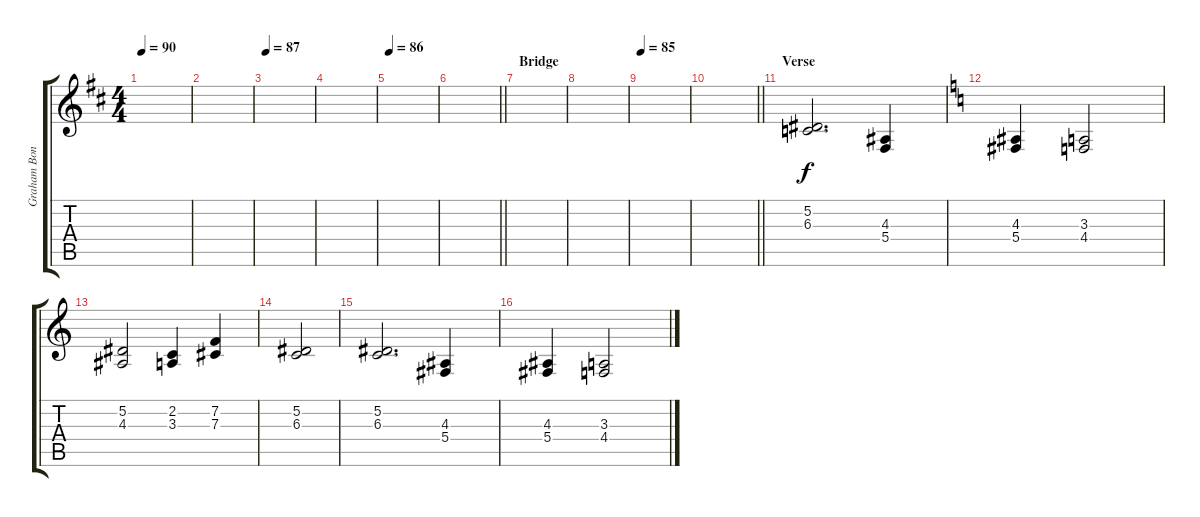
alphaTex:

\track ("Graham Bonnet" "Graham Bon") {instrument lead2sawtooth}
\staff {score tabs}
\tuning (Eb4 Bb3 Gb3 Db3 Ab2 Eb2) {hide}
\ts (4 4)
\tempo 90
\clef g2
\ks d
|
|
\tempo 87
|
|
\tempo 86
|
\barLineRight lightlight
|
\section ("" "Bridge")
|
|
\tempo 85
|
\barLineRight lightlight
|
\section ("" "Verse")
(5.2 6.3).2{d} (4.3 5.4).4 |
\ks c
(4.3 5.4).4 (3.3 4.4).2 |
(5.2 4.3).2 (2.2 3.3).4 (7.2 7.3).4 |
(5.2 6.3).2 |
(5.2 6.3).2{d} (4.3 5.4).4 |
(4.3 5.4).4 (3.3 4.4).2
